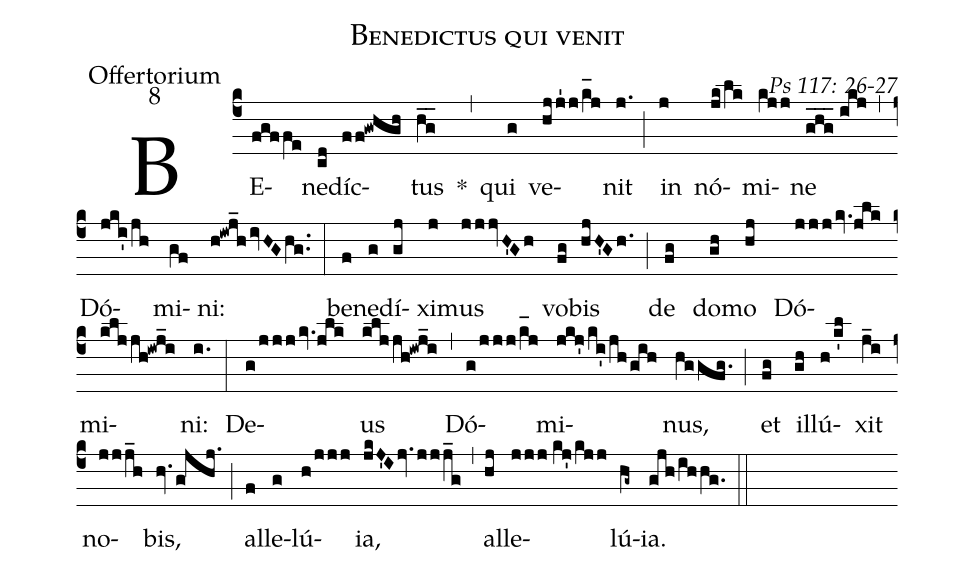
name: Benedictus qui venit;
office-part: Offertorium;
mode: 8;
commentary: Ps 117: 26-27;
%%
(c4) BE(fgffe)ne(cd)díc(ff!gwhgh)tus(hg__) *(,) qui(g) ve(hjj'1j/k_[hl:1]j)nit(j.) (;) in(j) nó(jk/lk)mi(kjj)ne(ghg___//ikj) (,) Dó(jki'/jh)mi(gf)ni:(h!iwj_hivHGhg..) (:)
be(f)ne(g)dí(gj)xi(j)mus(jjjvH'Gh) vo(fg)bis(hjH'Gh.) (;) de(fg) do(gh)mo(hj) Dó(jjjkv./0jlk)mi(klj/jh!iwj_i)ni:(i.) (:)
De(g/jjjkv./0jlk)us(klj/jh!iwj_i) (,) Dó(g/jjj/k_[hl:1]j)mi(jkj'/ki'/jhgih)nus,(hggfg.) (;) et(fg) il(gh)lú(h/k'l)xit(j_i) no(jjj_h)bis,(hv.g!jhj.) (;) al(f)le(g)lú(h/jjj)ia,(jkJ'Ijv.jjj_g) (,) al(hj)le(jjj//kj'/kjj)lú(hg~)ia.(gjh/ihhg.) (::)
